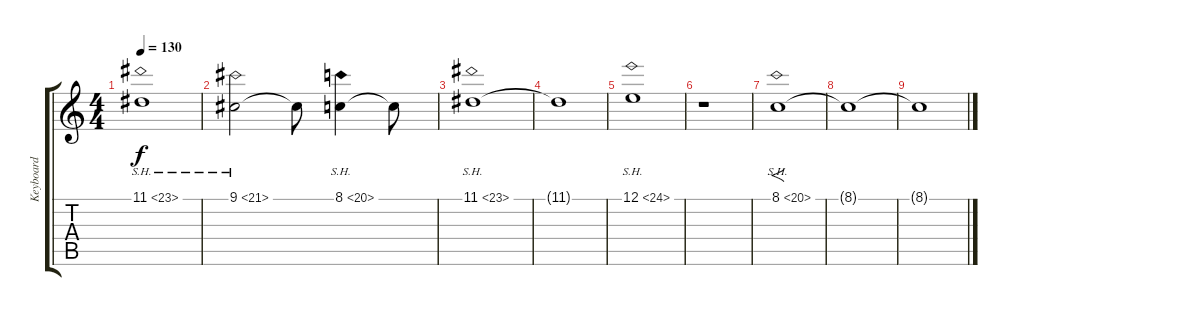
\track ("Keyboard" "Keyboard") {instrument pad2warm}
\staff {score tabs}
\tuning (E4 B3 G3 D3 A2 E2) {hide}
\ts (4 4)
\tempo 130
\clef g2
\ks c
11.1{sh 12}.1{dy f} |
9.1{sh 12}.2 9.1{t}.8 8.1{sh 12}.4 8.1{t}.8 |
11.1{sh 12}.1 |
11.1{t}.1 |
12.1{sh 12}.1 |
r.1 |
8.1{sh 12}.1{f volume 8} |
8.1{t}.1{volume 0} |
8.1{t}.1
